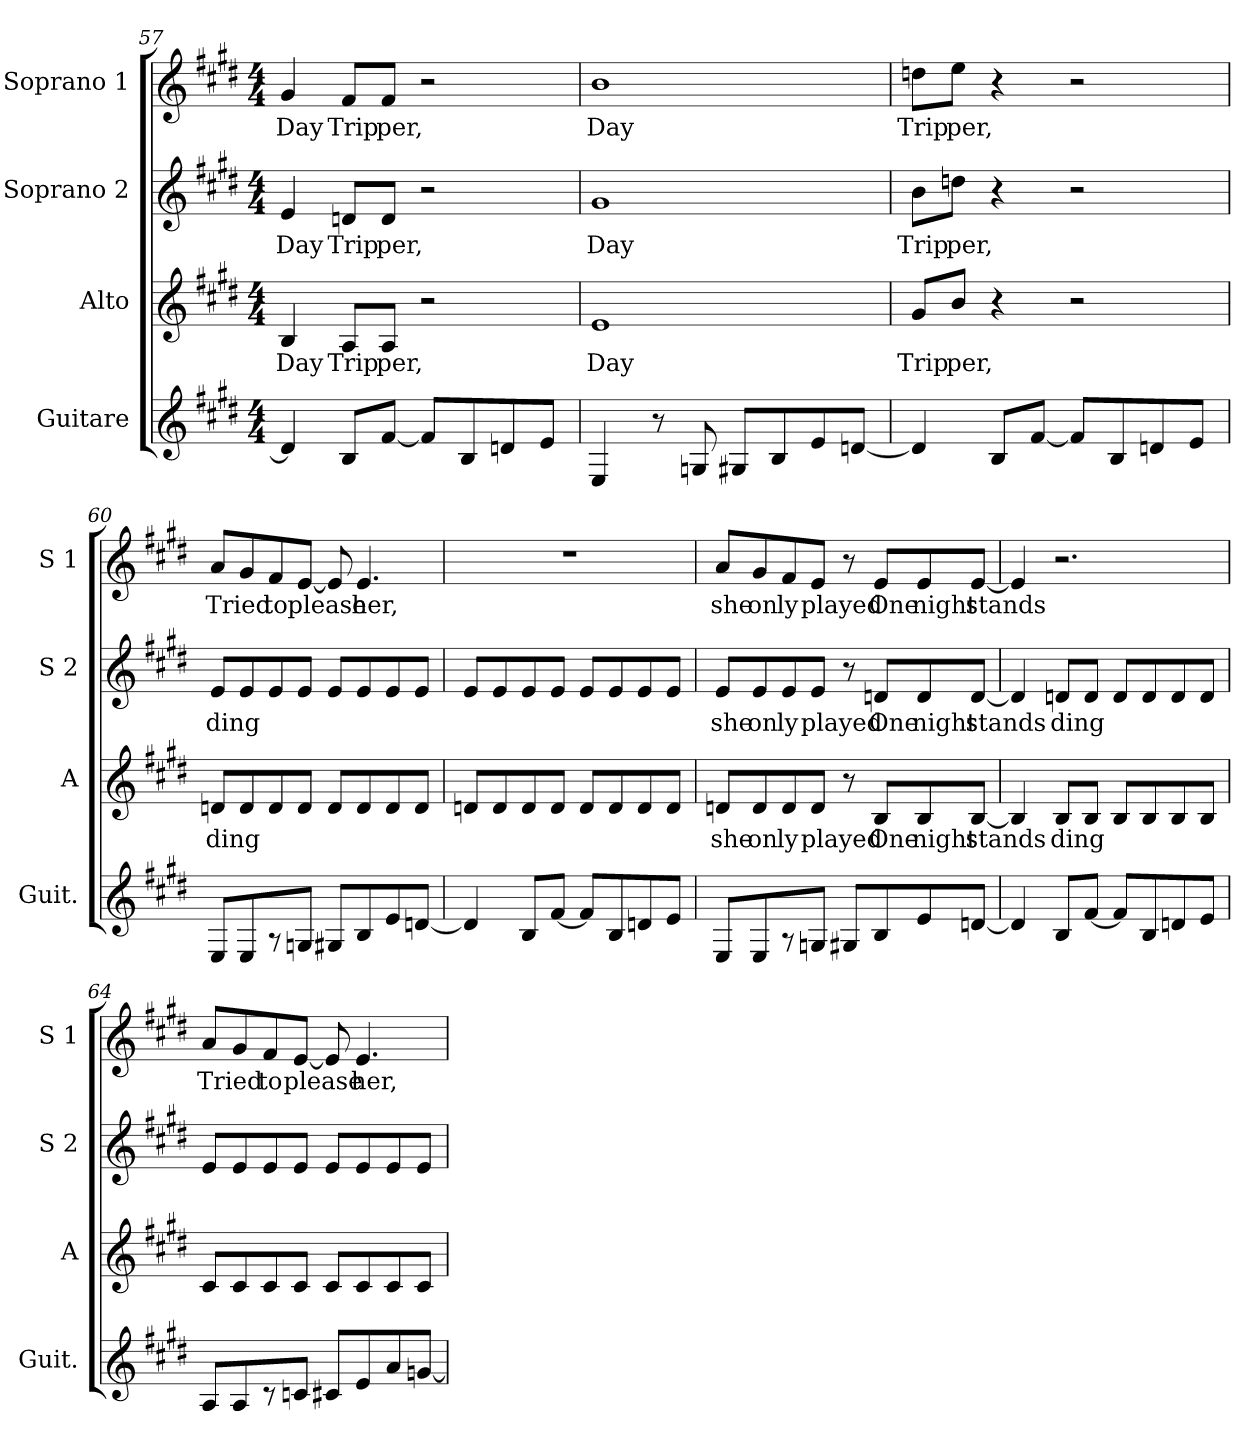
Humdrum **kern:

**kern	**kern	**text	**kern	**text	**kern	**text
*part4	*part3	*part3	*part2	*part2	*part1	*part1
*staff4	*staff3	*staff3	*staff2	*staff2	*staff1	*staff1
*I"Guitare	*I"Alto	*	*I"Soprano 2	*	*I"Soprano 1	*
*I'Guit.	*I'A	*	*I'S 2	*	*I'S 1	*
!!LO:LB:g=z
*clefG2	*clefG2	*	*clefG2	*	*clefG2	*
*ITrd7c12	*	*	*	*	*	*
*k[f#c#g#d#]	*k[f#c#g#d#]	*	*k[f#c#g#d#]	*	*k[f#c#g#d#]	*
*E:	*E:	*	*E:	*	*E:	*
*M4/4	*M4/4	*	*M4/4	*	*M4/4	*
=57	=57	=57	=57	=57	=57	=57
!	!	!LO:LY:b	!	!	!	!
!	!	!	!	!LO:LY:b	!	!
!	!	!	!	!	!	!LO:LY:b
4D/]	4B/	Day	4e/	Day	4g#/	Day
!	!	!LO:LY:b	!	!	!	!
!	!	!	!	!LO:LY:b	!	!
!	!	!	!	!	!	!LO:LY:b
8BB/L	8A/L	Trip	8dn/L	Trip	8f#/L	Trip
!	!	!LO:LY:b	!	!	!	!
!	!	!	!	!LO:LY:b	!	!
!	!	!	!	!	!	!LO:LY:b
[8F#/J	8A/J	per,	8d/J	per,	8f#/J	per,
8F#/L]	2r	.	2r	.	2r	.
8BB/	.	.	.	.	.	.
8Dn/	.	.	.	.	.	.
8E/J	.	.	.	.	.	.
=58	=58	=58	=58	=58	=58	=58
!	!	!LO:LY:b	!	!	!	!
!	!	!	!	!LO:LY:b	!	!
!	!	!	!	!	!	!LO:LY:b
4EE/	1e	Day	1g#	Day	1b	Day
8r	.	.	.	.	.	.
8GGn/	.	.	.	.	.	.
8GG#X/L	.	.	.	.	.	.
8BB/	.	.	.	.	.	.
8E/	.	.	.	.	.	.
[8Dn/J	.	.	.	.	.	.
=59	=59	=59	=59	=59	=59	=59
!	!	!LO:LY:b	!	!	!	!
!	!	!	!	!LO:LY:b	!	!
!	!	!	!	!	!	!LO:LY:b
4D/]	8g#/L	Trip	8b\L	Trip	8ddn\L	Trip
!	!	!LO:LY:b	!	!	!	!
!	!	!	!	!LO:LY:b	!	!
!	!	!	!	!	!	!LO:LY:b
.	8b/J	per,	8ddn\J	per,	8ee\J	per,
8BB/L	4r	.	4r	.	4r	.
[8F#/J	.	.	.	.	.	.
8F#/L]	2r	.	2r	.	2r	.
8BB/	.	.	.	.	.	.
8Dn/	.	.	.	.	.	.
8E/J	.	.	.	.	.	.
=60	=60	=60	=60	=60	=60	=60
!	!	!LO:LY:b	!	!	!	!
!	!	!	!	!LO:LY:b	!	!
!	!	!	!	!	!	!LO:LY:b
8EE/L	8dn/L	ding	8e/L	ding	8a/L	Tried
8EE/	8d/	.	8e/	.	8g#/	.
!	!	!	!	!	!	!LO:LY:b
8r	8d/	.	8e/	.	8f#/	to
!	!	!	!	!	!	!LO:LY:b
8GGn/J	8d/J	.	8e/J	.	[8e/J	please
8GG#X/L	8d/L	.	8e/L	.	8e/]	.
!	!	!	!	!	!	!LO:LY:b
8BB/	8d/	.	8e/	.	4.e/	her,
8E/	8d/	.	8e/	.	.	.
[8Dn/J	8d/J	.	8e/J	.	.	.
!!LO:PB:g=z
=61	=61	=61	=61	=61	=61	=61
4D/]	8dn/L	.	8e/L	.	1r	.
.	8d/	.	8e/	.	.	.
8BB/L	8d/	.	8e/	.	.	.
[8F#/J	8d/J	.	8e/J	.	.	.
8F#/L]	8d/L	.	8e/L	.	.	.
8BB/	8d/	.	8e/	.	.	.
8Dn/	8d/	.	8e/	.	.	.
8E/J	8d/J	.	8e/J	.	.	.
=62	=62	=62	=62	=62	=62	=62
!	!	!LO:LY:b	!	!	!	!
!	!	!	!	!LO:LY:b	!	!
!	!	!	!	!	!	!LO:LY:b
8EE/L	8dn/L	she	8e/L	she	8a/L	she
!	!	!LO:LY:b	!	!	!	!
!	!	!	!	!LO:LY:b	!	!
!	!	!	!	!	!	!LO:LY:b
8EE/	8d/	on	8e/	on	8g#/	on
!	!	!LO:LY:b	!	!	!	!
!	!	!	!	!LO:LY:b	!	!
!	!	!	!	!	!	!LO:LY:b
8r	8d/	ly	8e/	ly	8f#/	ly
!	!	!LO:LY:b	!	!	!	!
!	!	!	!	!LO:LY:b	!	!
!	!	!	!	!	!	!LO:LY:b
8GGn/J	8d/J	played	8e/J	played	8e/J	played
8GG#X/L	8r	.	8r	.	8r	.
!	!	!LO:LY:b	!	!	!	!
!	!	!	!	!LO:LY:b	!	!
!	!	!	!	!	!	!LO:LY:b
8BB/	8B/L	One	8dn/L	One	8e/L	One
!	!	!LO:LY:b	!	!	!	!
!	!	!	!	!LO:LY:b	!	!
!	!	!	!	!	!	!LO:LY:b
8E/	8B/	night	8d/	night	8e/	night
!	!	!LO:LY:b	!	!	!	!
!	!	!	!	!LO:LY:b	!	!
!	!	!	!	!	!	!LO:LY:b
[8Dn/J	[8B/J	stands	[8d/J	stands	[8e/J	stands
=63	=63	=63	=63	=63	=63	=63
4D/]	4B/]	.	4d/]	.	4e/]	.
!	!	!LO:LY:b	!	!	!	!
!	!	!	!	!LO:LY:b	!	!
8BB/L	8B/L	ding	8dn/L	ding	2.r	.
[8F#/J	8B/J	.	8d/J	.	.	.
8F#/L]	8B/L	.	8d/L	.	.	.
8BB/	8B/	.	8d/	.	.	.
8Dn/	8B/	.	8d/	.	.	.
8E/J	8B/J	.	8d/J	.	.	.
=64	=64	=64	=64	=64	=64	=64
!	!	!	!	!	!	!LO:LY:b
8AA/L	8c#/L	.	8e/L	.	8a/L	Tried
8AA/	8c#/	.	8e/	.	8g#/	.
!	!	!	!	!	!	!LO:LY:b
8r	8c#/	.	8e/	.	8f#/	to
!	!	!	!	!	!	!LO:LY:b
8Cn/J	8c#/J	.	8e/J	.	[8e/J	please
8C#X/L	8c#/L	.	8e/L	.	8e/]	.
!	!	!	!	!	!	!LO:LY:b
8E/	8c#/	.	8e/	.	4.e/	her,
8A/	8c#/	.	8e/	.	.	.
[8Gn/J	8c#/J	.	8e/J	.	.	.
=	=	=	=	=	=	=
*-	*-	*-	*-	*-	*-	*-
